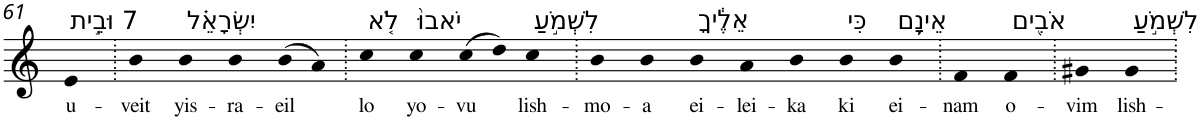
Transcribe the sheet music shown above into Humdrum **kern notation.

**kern	**text
*part1	*part1
*staff1	*staff1
*I"Piano	*
*I'Pno	*
!!LO:PB:g=z
*clefG2	*
*k[]	*
=61	=61
!LO:TX:a:t=7 וּבֵ֣ית	!
!	!LO:LY:b
4e	u-
=62.	=62.
!	!LO:LY:b
4b	-veit
!LO:TX:a:t=יִשְׂרָאֵ֗ל	!
!	!LO:LY:b
4b	yis-
!	!LO:LY:b
4b	-ra-
!	!LO:LY:b
(>8b	-eil
8a)	.
=63.	=63.
!LO:TX:a:t=לֹ֤א	!
!	!LO:LY:b
4cc	lo
!LO:TX:a:t=יֹאבוּ֙	!
!	!LO:LY:b
4cc	yo-
!	!LO:LY:b
(>8cc	-vu
8dd)	.
!LO:TX:a:t=לִשְׁמֹ֣עַ	!
!	!LO:LY:b
4cc	lish-
=64.	=64.
!	!LO:LY:b
4b	-mo-
!	!LO:LY:b
4b	-a
!LO:TX:a:t=אֵלֶ֔יךָ	!
!	!LO:LY:b
4b	ei-
!	!LO:LY:b
4a	-lei-
!	!LO:LY:b
4b	-ka
!LO:TX:a:t=כִּי	!
!	!LO:LY:b
4b	ki
!LO:TX:a:t=אֵינָ֥ם	!
!	!LO:LY:b
4b	ei-
=65.	=65.
!	!LO:LY:b
4f	-nam
!LO:TX:a:t=אֹבִ֖ים	!
!	!LO:LY:b
4f	o-
=66.	=66.
!	!LO:LY:b
4g#X	-vim
!LO:TX:a:t=לִשְׁמֹ֣עַ	!
!	!LO:LY:b
4g#	lish-
=.	=.
*-	*-
